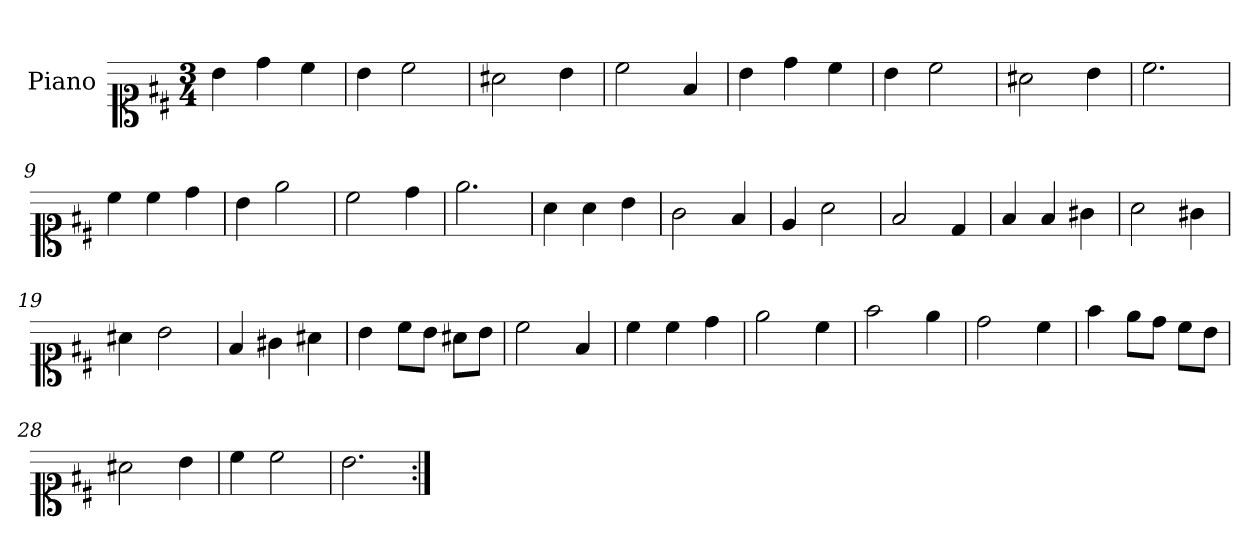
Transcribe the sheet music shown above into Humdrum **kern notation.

**kern
*part1
*staff1
*I"Piano
*I'Pno.
*clefC1
*k[f#c#]
*M3/4
=1
4b\
4dd\
4cc#\
=2
4b\
2cc#\
=3
2a#X\
4b\
=4
2cc#\
4f#/
=5
4b\
4dd\
4cc#\
=6
4b\
2cc#\
=7
2a#X\
4b\
=8
2.cc#\
=9
4cc#\
4cc#\
4dd\
=10
4b\
2ee\
=11
2cc#\
4dd\
=12
2.ee\
!!LO:LB:g=z
=13
4a\
4a\
4b\
=14
2g\
4f#/
=15
4e/
2a\
=16
2f#/
4d/
=17
4f#/
4f#/
4g#X\
=18
2a\
4g#X\
=19
4a#X\
2b\
=20
4f#/
4g#X\
4a#X\
=21
4b\
8cc#\L
8b\J
8a#X\L
8b\J
=22
2cc#\
4f#/
!!LO:LB:g=z
=23
4cc#\
4cc#\
4dd\
=24
2ee\
4cc#\
=25
2ff#\
4ee\
=26
2dd\
4cc#\
=27
4ff#\
8ee\L
8dd\J
8cc#\L
8b\J
=28
2a#X\
4b\
=29
4cc#\
2cc#\
=30
2.b\
=:|!
*-
